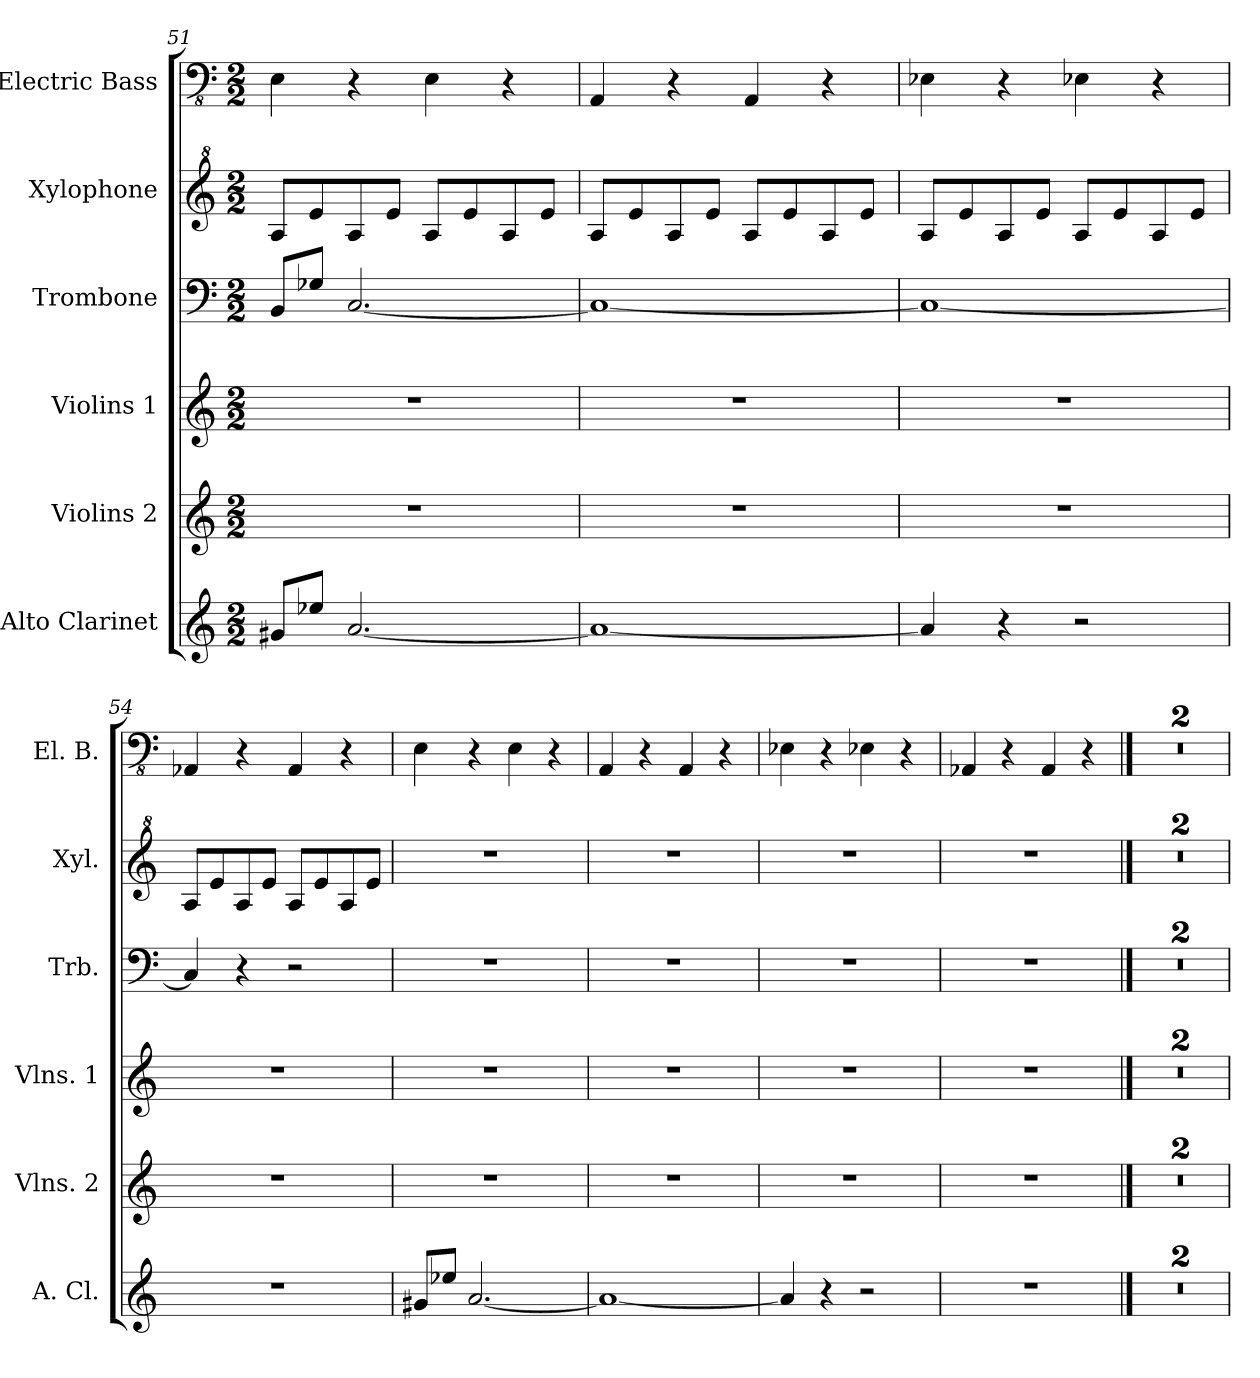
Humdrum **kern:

**kern	**kern	**kern	**kern	**kern	**kern
*part6	*part5	*part4	*part3	*part2	*part1
*staff6	*staff5	*staff4	*staff3	*staff2	*staff1
*I"Alto Clarinet	*I"Violins 2	*I"Violins 1	*I"Trombone	*I"Xylophone	*I"Electric Bass
*I'A. Cl.	*I'Vlns. 2	*I'Vlns. 1	*I'Trb.	*I'Xyl.	*I'El. B.
*clefG2	*clefG2	*clefG2	*clefF4	*clefG^2	*clefFv4
*ITrd5c9	*	*	*	*	*
*k[b-e-a-]	*k[]	*k[]	*k[]	*k[]	*k[]
*E-:	*C:	*C:	*C:	*C:	*C:
*M2/2	*M2/2	*M2/2	*M2/2	*M2/2	*M2/2
=51	=51	=51	=51	=51	=51
8Bn/L	1r	1r	8BB/L	8a/L	4EE\
8g-X/J	.	.	8G-X/J	8ee/	.
[2.c/	.	.	[2.C/	8a/	4r
.	.	.	.	8ee/J	.
.	.	.	.	8a/L	4EE\
.	.	.	.	8ee/	.
.	.	.	.	8a/	4r
.	.	.	.	8ee/J	.
=52	=52	=52	=52	=52	=52
1c_	1r	1r	1C_	8a/L	4AAA/
.	.	.	.	8ee/	.
.	.	.	.	8a/	4r
.	.	.	.	8ee/J	.
.	.	.	.	8a/L	4AAA/
.	.	.	.	8ee/	.
.	.	.	.	8a/	4r
.	.	.	.	8ee/J	.
=53	=53	=53	=53	=53	=53
4c/]	1r	1r	1C_	8a/L	4EE-X\
.	.	.	.	8ee/	.
4r	.	.	.	8a/	4r
.	.	.	.	8ee/J	.
2r	.	.	.	8a/L	4EE-X\
.	.	.	.	8ee/	.
.	.	.	.	8a/	4r
.	.	.	.	8ee/J	.
!!LO:LB:g=z
=54	=54	=54	=54	=54	=54
1r	1r	1r	4C/]	8a/L	4AAA-X/
.	.	.	.	8ee/	.
.	.	.	4r	8a/	4r
.	.	.	.	8ee/J	.
.	.	.	2r	8a/L	4AAA-/
.	.	.	.	8ee/	.
.	.	.	.	8a/	4r
.	.	.	.	8ee/J	.
=55	=55	=55	=55	=55	=55
8Bn/L	1r	1r	1r	1r	4EE\
8g-X/J	.	.	.	.	.
[2.c/	.	.	.	.	4r
.	.	.	.	.	4EE\
.	.	.	.	.	4r
=56	=56	=56	=56	=56	=56
1c_	1r	1r	1r	1r	4AAA/
.	.	.	.	.	4r
.	.	.	.	.	4AAA/
.	.	.	.	.	4r
=57	=57	=57	=57	=57	=57
4c/]	1r	1r	1r	1r	4EE-X\
4r	.	.	.	.	4r
2r	.	.	.	.	4EE-X\
.	.	.	.	.	4r
=58	=58	=58	=58	=58	=58
1r	1r	1r	1r	1r	4AAA-X/
.	.	.	.	.	4r
.	.	.	.	.	4AAA-/
.	.	.	.	.	4r
==59	==59	==59	==59	==59	==59
1r	1r	1r	1r	1r	1r
=60	=60	=60	=60	=60	=60
1r	1r	1r	1r	1r	1r
=	=	=	=	=	=
*-	*-	*-	*-	*-	*-
